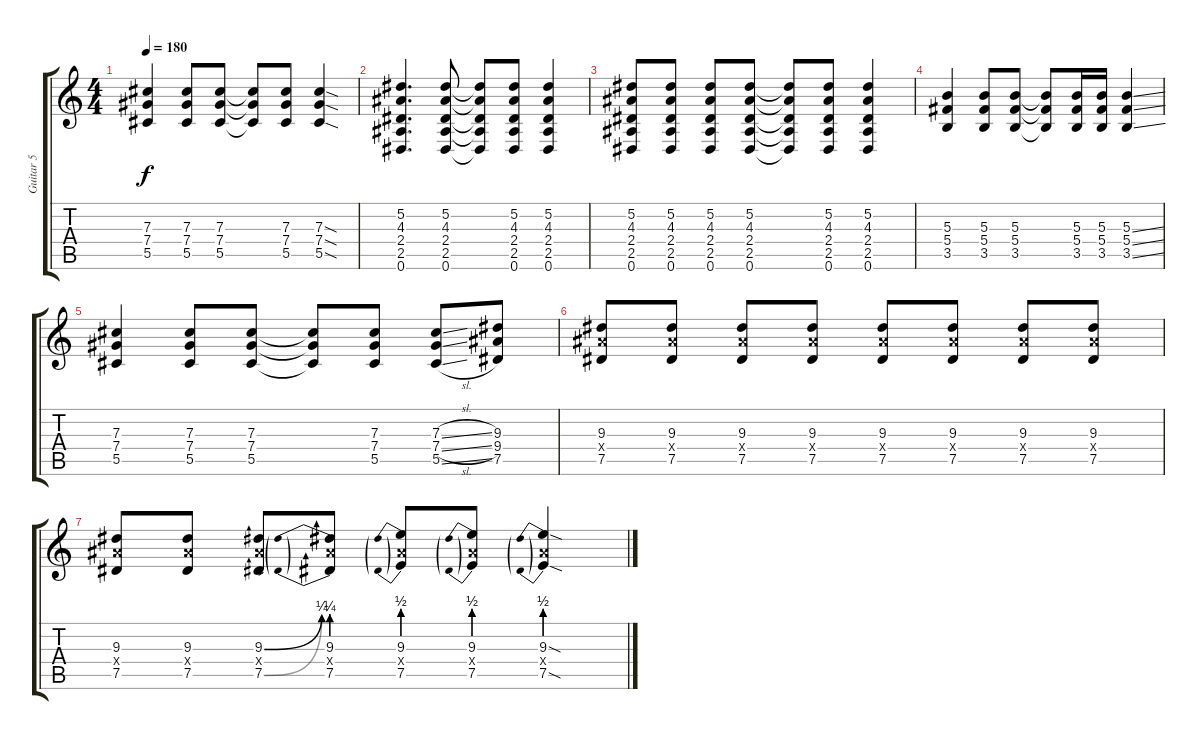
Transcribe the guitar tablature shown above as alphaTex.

\track ("Guitar 5" "Guitar 5") {instrument distortionguitar}
\staff {score tabs}
\tuning (Eb4 Bb3 Gb3 Db3 Ab2 Eb2) {hide}
\ts (4 4)
\tempo 180
\clef g2
\ks c
(7.3 7.4 5.5).4{dy f} (7.3 7.4 5.5).8 (7.3 7.4 5.5).8 (7.3{t} 7.4{t} 5.5{t}).8 (7.3 7.4 5.5).8 (7.3{sod} 7.4{sod} 5.5{sod}).4 |
(5.2 4.3 2.4 2.5 0.6).4{d} (5.2 4.3 2.4 2.5 0.6).8 (5.2{t} 4.3{t} 2.4{t} 2.5{t} 0.6{t}).8 (5.2 4.3 2.4 2.5 0.6).8 (5.2 4.3 2.4 2.5 0.6).4 |
(5.2 4.3 2.4 2.5 0.6).8 (5.2 4.3 2.4 2.5 0.6).8 (5.2 4.3 2.4 2.5 0.6).8 (5.2 4.3 2.4 2.5 0.6).8 (5.2{t} 4.3{t} 2.4{t} 2.5{t} 0.6{t}).8 (5.2 4.3 2.4 2.5 0.6).8 (5.2 4.3 2.4 2.5 0.6).4 |
(5.3 5.4 3.5).4 (5.3 5.4 3.5).8 (5.3 5.4 3.5).8 (5.3{t} 5.4{t} 3.5{t}).8 (5.3 5.4 3.5).16 (5.3 5.4 3.5).16 (5.3{ss} 5.4{ss} 3.5{ss}).4 |
(7.3 7.4 5.5).4 (7.3 7.4 5.5).8 (7.3 7.4 5.5).8 (7.3{t} 7.4{t} 5.5{t}).8 (7.3 7.4 5.5).8 (7.3{sl} 7.4{sl} 5.5{sl}).8 (9.3 9.4 7.5).8 |
(9.3 9.4{x} 7.5).8 (9.3 9.4{x} 7.5).8 (9.3 9.4{x} 7.5).8 (9.3 9.4{x} 7.5).8 (9.3 9.4{x} 7.5).8 (9.3 9.4{x} 7.5).8 (9.3 9.4{x} 7.5).8 (9.3 9.4{x} 7.5).8 |
(9.3 9.4{x} 7.5).8 (9.3 9.4{x} 7.5).8 (9.3{be (bend 0 0 60 1)} 9.4{x} 7.5{be (bend 0 0 60 1)}).8 (9.3{be (prebend 0 1 60 1)} 9.4{x} 7.5{be (prebend 0 1 60 1)}).8 (9.3{be (prebend 0 2 60 2)} 9.4{x} 7.5{be (prebend 0 2 60 2)}).8 (9.3{be (prebend 0 2 60 2)} 9.4{x} 7.5{be (prebend 0 2 60 2)}).8 (9.3{be (prebend 0 2 60 2) sod} 9.4{x} 7.5{be (prebend 0 2 60 2) sod}).4
